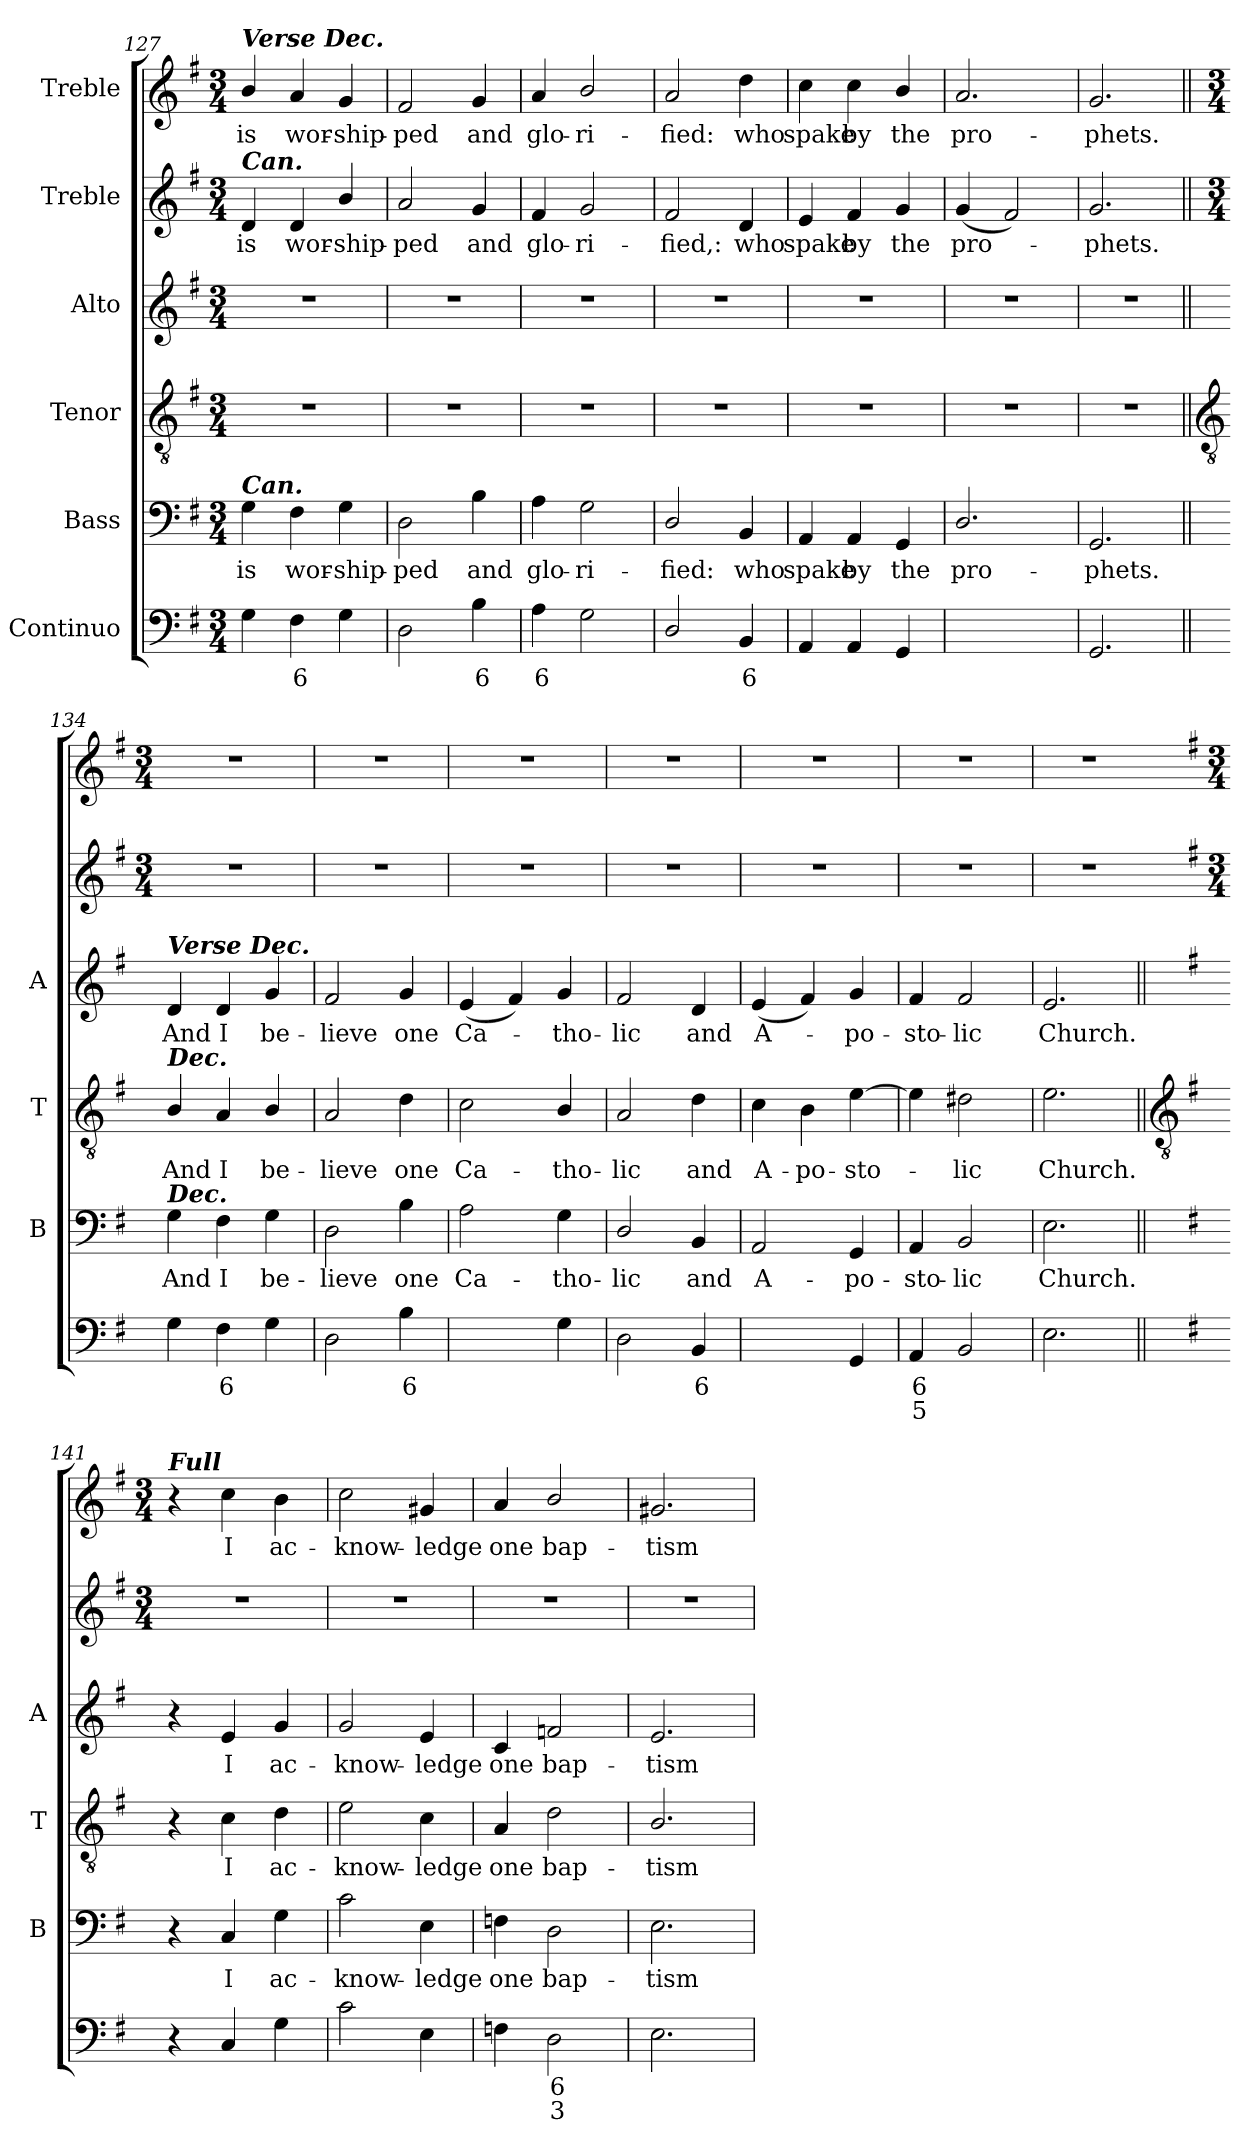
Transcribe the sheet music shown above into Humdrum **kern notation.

**kern	**text	**text	**kern	**text	**kern	**text	**kern	**text	**kern	**text	**kern	**text
*part6	*part6	*part6	*part5	*part5	*part4	*part4	*part3	*part3	*part2	*part2	*part1	*part1
*staff6	*staff6	*staff6	*staff5	*staff5	*staff4	*staff4	*staff3	*staff3	*staff2	*staff2	*staff1	*staff1
*I"Continuo	*	*	*I"Bass	*	*I"Tenor	*	*I"Alto	*	*I"Treble	*	*I"Treble	*
*	*	*	*I'B	*	*I'T	*	*I'A	*	*	*	*	*
*clefF4	*	*	*clefF4	*	*clefGv2	*	*clefG2	*	*clefG2	*	*clefG2	*
*k[f#]	*	*	*k[f#]	*	*k[f#]	*	*k[f#]	*	*k[f#]	*	*k[f#]	*
*G:	*	*	*G:	*	*G:	*	*G:	*	*G:	*	*G:	*
*M3/4	*	*	*M3/4	*	*M3/4	*	*M3/4	*	*M3/4	*	*M3/4	*
=127	=127	=127	=127	=127	=127	=127	=127	=127	=127	=127	=127	=127
!	!	!	!	!	!	!	!	!	!	!	!LO:TX:a:Bi:t=Verse Dec.	!
!	!	!	!	!	!	!	!	!	!LO:TX:a:Bi:t=Can.	!	!	!
!	!	!	!LO:TX:a:Bi:t=Can.	!	!	!	!	!	!	!	!	!
!	!	!	!	!LO:LY:b	!LO:N:vis=1	!	!LO:N:vis=1	!	!	!LO:LY:b	!	!LO:LY:b
4G	.	.	4G	is	2.r	.	2.r	.	4d	is	4b/	is
!	!LO:LY:b	!	!	!LO:LY:b	!	!	!	!	!	!LO:LY:b	!	!LO:LY:b
4F#	6	.	4F#	wor-	.	.	.	.	4d	wor-	4a	wor-
!	!	!	!	!LO:LY:b	!	!	!	!	!	!LO:LY:b	!	!LO:LY:b
4G	.	.	4G	-ship-	.	.	.	.	4b/	-ship-	4g	-ship-
=128	=128	=128	=128	=128	=128	=128	=128	=128	=128	=128	=128	=128
!	!	!	!	!LO:LY:b	!LO:N:vis=1	!	!LO:N:vis=1	!	!	!LO:LY:b	!	!LO:LY:b
2D	.	.	2D	-ped	2.r	.	2.r	.	2a	-ped	2f#	-ped
!	!LO:LY:b	!	!	!LO:LY:b	!	!	!	!	!	!LO:LY:b	!	!LO:LY:b
4B	6	.	4B	and	.	.	.	.	4g	and	4g	and
=129	=129	=129	=129	=129	=129	=129	=129	=129	=129	=129	=129	=129
!	!LO:LY:b	!	!	!LO:LY:b	!LO:N:vis=1	!	!LO:N:vis=1	!	!	!LO:LY:b	!	!LO:LY:b
4A	6	.	4A	glo-	2.r	.	2.r	.	4f#	glo-	4a	glo-
!	!	!	!	!LO:LY:b	!	!	!	!	!	!LO:LY:b	!	!LO:LY:b
2G	.	.	2G	-ri-	.	.	.	.	2g	-ri-	2b/	-ri-
=130	=130	=130	=130	=130	=130	=130	=130	=130	=130	=130	=130	=130
!	!	!	!	!LO:LY:b	!LO:N:vis=1	!	!LO:N:vis=1	!	!	!LO:LY:b	!	!LO:LY:b
2D/	.	.	2D/	-fied:	2.r	.	2.r	.	2f#	-fied,:	2a	-fied:
!	!LO:LY:b	!	!	!LO:LY:b	!	!	!	!	!	!LO:LY:b	!	!LO:LY:b
4BB	6	.	4BB	who	.	.	.	.	4d	who	4dd	who
=131	=131	=131	=131	=131	=131	=131	=131	=131	=131	=131	=131	=131
!	!	!	!	!LO:LY:b	!LO:N:vis=1	!	!LO:N:vis=1	!	!	!LO:LY:b	!	!LO:LY:b
4AA	.	.	4AA	spake	2.r	.	2.r	.	4e	spake	4cc	spake
!	!	!	!	!LO:LY:b	!	!	!	!	!	!LO:LY:b	!	!LO:LY:b
4AA	.	.	4AA	by	.	.	.	.	4f#	by	4cc	by
!	!	!	!	!LO:LY:b	!	!	!	!	!	!LO:LY:b	!	!LO:LY:b
4GG	.	.	4GG	the	.	.	.	.	4g	the	4b/	the
=132	=132	=132	=132	=132	=132	=132	=132	=132	=132	=132	=132	=132
!	!LO:LY:b	!	!	!LO:LY:b	!LO:N:vis=1	!	!LO:N:vis=1	!	!	!LO:LY:b	!	!LO:LY:b
[4D/yy	4	.	2.D/	pro-	2.r	.	2.r	.	(<4g	pro-	2.a	pro-
!	!LO:LY:b	!	!	!	!	!	!	!	!	!	!	!
2Dyy]	3	.	.	.	.	.	.	.	2f#)	.	.	.
=133	=133	=133	=133	=133	=133	=133	=133	=133	=133	=133	=133	=133
!	!	!	!	!LO:LY:b	!LO:N:vis=1	!	!LO:N:vis=1	!	!	!LO:LY:b	!	!LO:LY:b
2.GG	.	.	2.GG	-phets.	2.r	.	2.r	.	2.g	phets.	2.g	-phets.
!!LO:LB:g=z
=134||	=134||	=134||	=134||	=134||	=134||	=134||	=134||	=134||	=134||	=134||	=134||	=134||
*	*	*	*	*	*clefGv2	*	*	*	*	*	*	*
*	*	*	*	*	*	*	*	*	*M3/4	*	*M3/4	*
!	!	!	!	!	!	!	!LO:TX:a:Bi:t=Verse Dec.	!	!	!	!	!
!	!	!	!	!	!LO:TX:a:Bi:t=Dec.	!	!	!	!	!	!	!
!	!	!	!LO:TX:a:Bi:t=Dec.	!	!	!	!	!	!	!	!	!
!	!	!	!	!LO:LY:b	!	!LO:LY:b	!	!LO:LY:b	!	!	!	!
4G	.	.	4G	And	4B/	And	4d	And	2.r	.	2.r	.
!	!LO:LY:b	!	!	!LO:LY:b	!	!LO:LY:b	!	!LO:LY:b	!	!	!	!
4F#	6	.	4F#	I	4A	I	4d	I	.	.	.	.
!	!	!	!	!LO:LY:b	!	!LO:LY:b	!	!LO:LY:b	!	!	!	!
4G	.	.	4G	be-	4B/	be-	4g	be-	.	.	.	.
=135	=135	=135	=135	=135	=135	=135	=135	=135	=135	=135	=135	=135
!	!	!	!	!LO:LY:b	!	!LO:LY:b	!	!LO:LY:b	!	!	!	!
2D	.	.	2D	-lieve	2A	-lieve	2f#	-lieve	2.r	.	2.r	.
!	!LO:LY:b	!	!	!LO:LY:b	!	!LO:LY:b	!	!LO:LY:b	!	!	!	!
4B	6	.	4B	one	4d	one	4g	one	.	.	.	.
=136	=136	=136	=136	=136	=136	=136	=136	=136	=136	=136	=136	=136
!	!LO:LY:b	!	!	!LO:LY:b	!	!LO:LY:b	!	!LO:LY:b	!	!	!	!
[4Ayy	5	.	2A	Ca-	2c	Ca-	(<4e	Ca-	2.r	.	2.r	.
!	!LO:LY:b	!	!	!	!	!	!	!	!	!	!	!
4Ayy]	6	.	.	.	.	.	4f#)	.	.	.	.	.
!	!	!	!	!LO:LY:b	!	!LO:LY:b	!	!LO:LY:b	!	!	!	!
4G	.	.	4G	-tho-	4B/	-tho-	4g	tho-	.	.	.	.
=137	=137	=137	=137	=137	=137	=137	=137	=137	=137	=137	=137	=137
!	!	!	!	!LO:LY:b	!	!LO:LY:b	!	!LO:LY:b	!	!	!	!
2D	.	.	2D/	-lic	2A	-lic	2f#	-lic	2.r	.	2.r	.
!	!LO:LY:b	!	!	!LO:LY:b	!	!LO:LY:b	!	!LO:LY:b	!	!	!	!
4BB	6	.	4BB	and	4d	and	4d	and	.	.	.	.
=138	=138	=138	=138	=138	=138	=138	=138	=138	=138	=138	=138	=138
!	!LO:LY:b	!LO:LY:b	!	!LO:LY:b	!	!LO:LY:b	!	!LO:LY:b	!	!	!	!
[4AAyy	5	3	2AA	A-	4c	A-	(<4e	A-	2.r	.	2.r	.
!	!LO:LY:b	!LO:LY:b	!	!	!	!LO:LY:b	!	!	!	!	!	!
4AAyy]	4	2	.	.	4B	-po-	4f#)	.	.	.	.	.
!	!	!	!	!LO:LY:b	!	!LO:LY:b	!	!LO:LY:b	!	!	!	!
4GG	.	.	4GG	-po-	[4e	-sto-	4g	po-	.	.	.	.
=139	=139	=139	=139	=139	=139	=139	=139	=139	=139	=139	=139	=139
!	!LO:LY:b	!LO:LY:b	!	!LO:LY:b	!	!	!	!LO:LY:b	!	!	!	!
4AA	6	5	4AA	-sto-	4e]	.	4f#	-sto-	2.r	.	2.r	.
!	!	!	!	!LO:LY:b	!	!LO:LY:b	!	!LO:LY:b	!	!	!	!
2BB	.	.	2BB	-lic	2d#X	lic	2f#	-lic	.	.	.	.
=140	=140	=140	=140	=140	=140	=140	=140	=140	=140	=140	=140	=140
!	!	!	!	!LO:LY:b	!	!LO:LY:b	!	!LO:LY:b	!	!	!	!
2.E	.	.	2.E	Church.	2.e	Church.	2.e	Church.	2.r	.	2.r	.
!!LO:LB:g=z
=141||	=141	=141	=141||	=141	=141||	=141	=141||	=141	=141	=141	=141	=141
*	*	*	*	*	*clefGv2	*	*	*	*	*	*	*
*	*	*	*	*	*	*	*	*	*	*	*k[f#]	*
*	*	*	*	*	*	*	*	*	*	*	*G:	*
*	*	*	*	*	*	*	*	*	*M3/4	*	*M3/4	*
!	!	!	!	!	!	!	!	!	!	!	!LO:TX:a:Bi:t=Full	!
4r	.	.	4r	.	4r	.	4r	.	2.r	.	4r	.
!	!	!	!	!LO:LY:b	!	!LO:LY:b	!	!LO:LY:b	!	!	!	!LO:LY:b
4C	.	.	4C	I	4c	I	4e	I	.	.	4cc	I
!	!	!	!	!LO:LY:b	!	!LO:LY:b	!	!LO:LY:b	!	!	!	!LO:LY:b
4G	.	.	4G	ac-	4d	ac-	4g	ac-	.	.	4b	ac-
=142	=142	=142	=142	=142	=142	=142	=142	=142	=142	=142	=142	=142
!	!	!	!	!LO:LY:b	!	!LO:LY:b	!	!LO:LY:b	!	!	!	!LO:LY:b
2c	.	.	2c	-know-	2e	-know-	2g	-know-	2.r	.	2cc	-know-
!	!	!	!	!LO:LY:b	!	!LO:LY:b	!	!LO:LY:b	!	!	!	!LO:LY:b
4E	.	.	4E	-ledge	4c	-ledge	4e	-ledge	.	.	4g#X	-ledge
=143	=143	=143	=143	=143	=143	=143	=143	=143	=143	=143	=143	=143
!	!	!	!	!LO:LY:b	!	!LO:LY:b	!	!LO:LY:b	!	!	!	!LO:LY:b
4Fn	.	.	4Fn	one	4A	one	4c	one	2.r	.	4a	one
!	!LO:LY:b	!LO:LY:b	!	!LO:LY:b	!	!LO:LY:b	!	!LO:LY:b	!	!	!	!LO:LY:b
2D	6	3	2D	bap-	2d	bap-	2fn	bap-	.	.	2b/	bap-
=144	=144	=144	=144	=144	=144	=144	=144	=144	=144	=144	=144	=144
!	!	!	!	!LO:LY:b	!	!LO:LY:b	!	!LO:LY:b	!	!	!	!LO:LY:b
2.E	.	.	2.E	-tism	2.B/	-tism	2.e	-tism	2.r	.	2.g#X	-tism
=	=	=	=	=	=	=	=	=	=	=	=	=
*-	*-	*-	*-	*-	*-	*-	*-	*-	*-	*-	*-	*-
